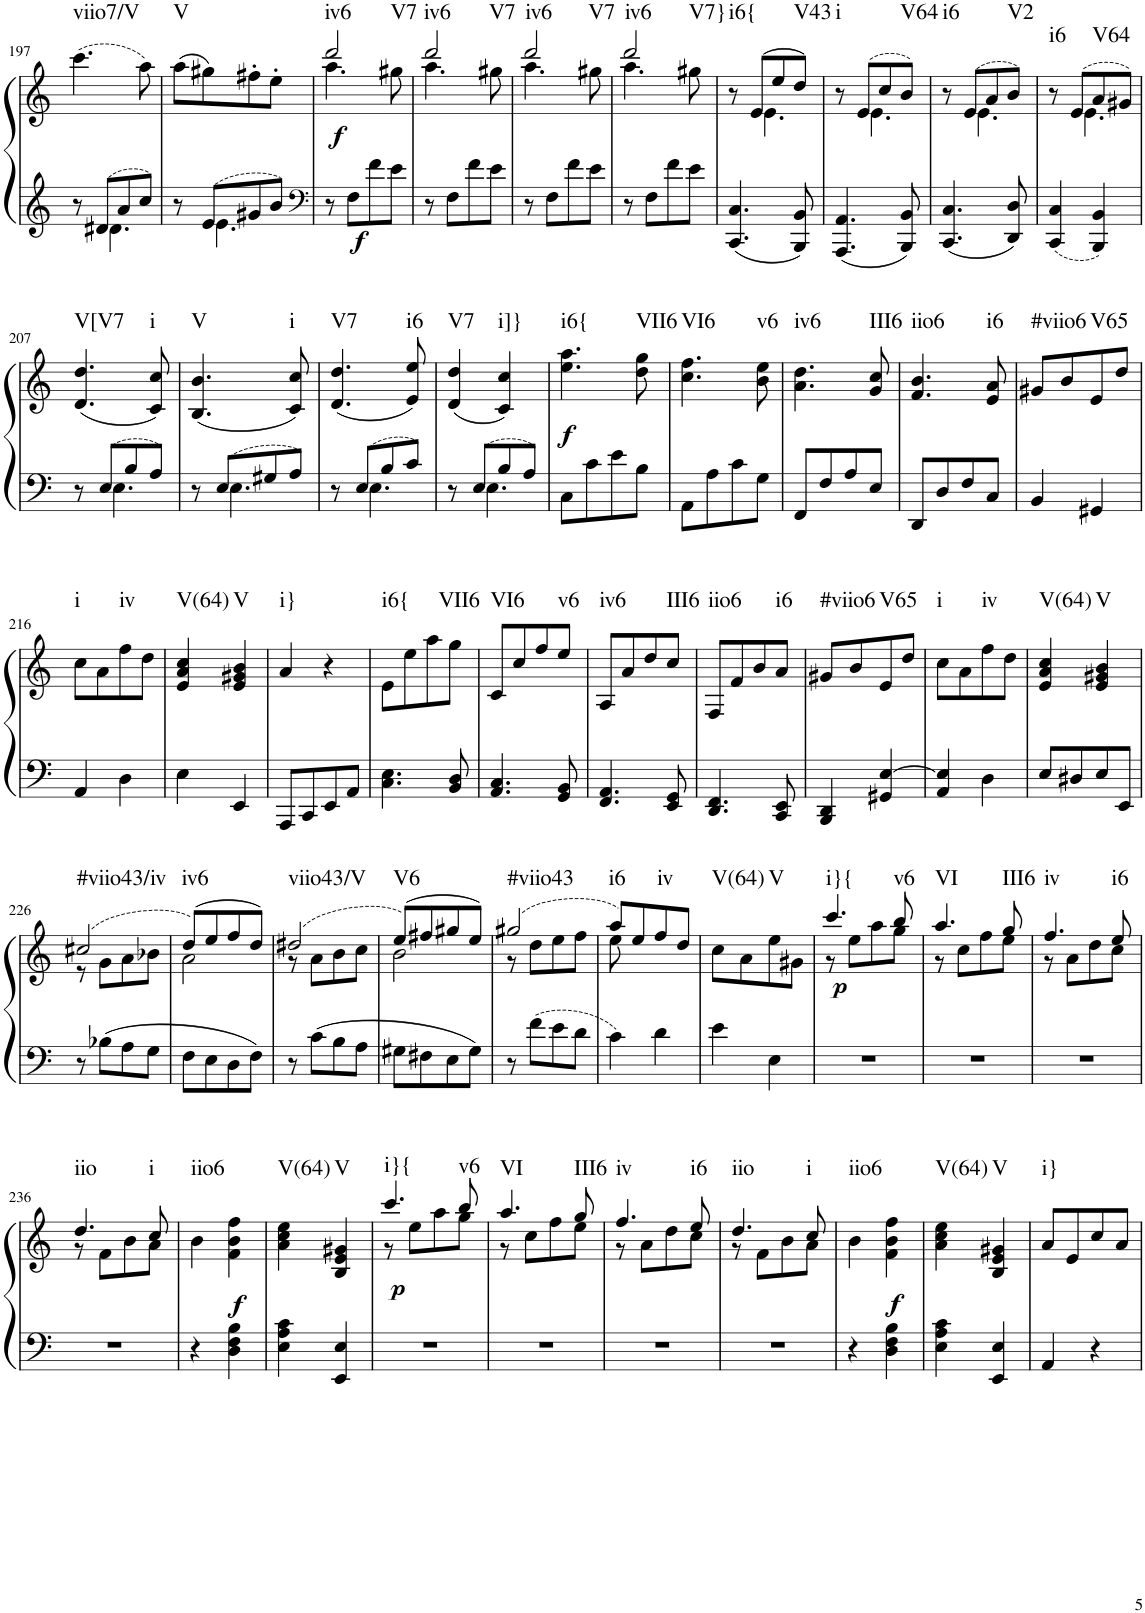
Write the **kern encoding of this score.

**kern	**kern	**dynam	**harte
*part1	*part1	*part1	*part1
*staff2	*staff1	*staff1/2	*
*I"Piano	*	*	*
*I'Pno.	*	*	*
!!LO:PB:g=z
*clefG2	*clefG2	*	*
*k[]	*k[]	*	*
*M2/4	*M2/4	*	*
=197	=197	=197	=197
*^	*	*	*
!	!	!	!	!LO:H:kt=viio7/V
8r	8ryy	(4.ccc\	.	N
8d#X/L	4.d#\	.	.	.
8a/	.	.	.	.
8cc/J	.	8aa\)	.	.
=198	=198	=198	=198	=198
!	!	!	!	!LO:H:kt=V
8r	8ryy	(8aa\L	.	N
8e/L	4.e\	8gg#X\)	.	.
8g#X/	.	8ff#X'\	.	.
8b/J	.	8ee'\J	.	.
*v	*v	*	*	*
=199	=199	=199	=199
*clefF4	*	*	*
*	*^	*	*
!	!	!	!LO:DY:b	!LO:H:n=1:kt=iv6
!	!	!	!	!LO:H:n=2:kt=V7
8r	2ddd/	4.aa\	f	N N
!	!	!	!LO:DY:b=2	!
8F\L	.	.	f	.
8f\	.	.	.	.
8e\J	.	8gg#X\	.	.
=200	=200	=200	=200	=200
!	!	!	!	!LO:H:n=1:kt=iv6
!	!	!	!	!LO:H:n=2:kt=V7
8r	2ddd/	4.aa\	.	N N
8F\L	.	.	.	.
8f\	.	.	.	.
8e\J	.	8gg#X\	.	.
=201	=201	=201	=201	=201
!	!	!	!	!LO:H:n=1:kt=iv6
!	!	!	!	!LO:H:n=2:kt=V7
8r	2ddd/	4.aa\	.	N N
8F\L	.	.	.	.
8f\	.	.	.	.
8e\J	.	8gg#X\	.	.
=202	=202	=202	=202	=202
!	!	!	!	!LO:H:n=1:kt=iv6
!	!	!	!	!LO:H:n=2:kt=V7}
8r	2ddd/	4.aa\	.	N N
8F\L	.	.	.	.
8f\	.	.	.	.
8e\J	.	8gg#X\	.	.
=203	=203	=203	=203	=203
!	!	!	!	!LO:H:kt=i6{
4.CC/ 4.C/	8r	8ryy	.	N
.	(8e/L	4.e\	.	.
.	8ee/	.	.	.
!	!	!	!	!LO:H:kt=V43
8BBB/ 8BB/	8dd/J)	.	.	N
=204	=204	=204	=204	=204
!	!	!	!	!LO:H:kt=i
4.AAA/ 4.AA/	8r	8ryy	.	N
.	(8e/L	4.e\	.	.
.	8cc/	.	.	.
!	!	!	!	!LO:H:kt=V64
8BBB/ 8BB/	8b/J)	.	.	N
=205	=205	=205	=205	=205
!	!	!	!	!LO:H:kt=i6
4.CC/ 4.C/	8r	8ryy	.	N
.	(8e/L	4.e\	.	.
.	8a/	.	.	.
!	!	!	!	!LO:H:kt=V2
8DD/ 8D/	8b/J)	.	.	N
=206	=206	=206	=206	=206
!	!	!	!	!LO:H:kt=i6
4CC/ 4C/	8r	8ryy	.	N
.	(8e/L	4.e\	.	.
!	!	!	!	!LO:H:kt=V64
4BBB/ 4BB/	8a/	.	.	N
.	8g#X/J)	.	.	.
*	*v	*v	*	*
!!LO:LB:g=z
=207	=207	=207	=207
*^	*	*	*
!	!	!	!	!LO:H:kt=V[V7
8r	8ryy	(4.d/ 4.dd/	.	N
8E/L	4.E\	.	.	.
8B/	.	.	.	.
!	!	!	!	!LO:H:kt=i
8A/J	.	8c/ 8cc/)	.	N
=208	=208	=208	=208	=208
!	!	!	!	!LO:H:kt=V
8r	8ryy	(4.B/ 4.b/	.	N
8E/L	4.E\	.	.	.
8G#X/	.	.	.	.
!	!	!	!	!LO:H:kt=i
8A/J	.	8c/ 8cc/)	.	N
=209	=209	=209	=209	=209
!	!	!	!	!LO:H:kt=V7
8r	8ryy	(4.d/ 4.dd/	.	N
8E/L	4.E\	.	.	.
8B/	.	.	.	.
!	!	!	!	!LO:H:kt=i6
8c/J	.	8e/ 8ee/)	.	N
=210	=210	=210	=210	=210
!	!	!	!	!LO:H:kt=V7
8r	8ryy	(4d/ 4dd/	.	N
8E/L	4.E\	.	.	.
!	!	!	!	!LO:H:kt=i]}
8B/	.	4c/ 4cc/)	.	N
8A/J	.	.	.	.
*v	*v	*	*	*
=211	=211	=211	=211
!	!	!LO:DY:b	!LO:H:kt=i6{
8C\L	4.ee\ 4.aa\	f	N
8c\	.	.	.
8e\	.	.	.
!	!	!	!LO:H:kt=VII6
8B\J	8dd\ 8gg\	.	N
=212	=212	=212	=212
!	!	!	!LO:H:kt=VI6
8AA\L	4.cc\ 4.ff\	.	N
8A\	.	.	.
8c\	.	.	.
!	!	!	!LO:H:kt=v6
8G\J	8b\ 8ee\	.	N
=213	=213	=213	=213
!	!	!	!LO:H:kt=iv6
8FF/L	4.a\ 4.dd\	.	N
8F/	.	.	.
8A/	.	.	.
!	!	!	!LO:H:kt=III6
8E/J	8g/ 8cc/	.	N
=214	=214	=214	=214
!	!	!	!LO:H:kt=iio6
8DD/L	4.f/ 4.b/	.	N
8D/	.	.	.
8F/	.	.	.
!	!	!	!LO:H:kt=i6
8C/J	8e/ 8a/	.	N
=215	=215	=215	=215
!	!	!	!LO:H:kt=#viio6
4BB/	8g#X/L	.	N
.	8b/	.	.
!	!	!	!LO:H:kt=V65
4GG#X/	8e/	.	N
.	8dd/J	.	.
!!LO:LB:g=z
=216	=216	=216	=216
!	!	!	!LO:H:kt=i
4AA/	8cc\L	.	N
.	8a\	.	.
!	!	!	!LO:H:kt=iv
4D\	8ff\	.	N
.	8dd\J	.	.
=217	=217	=217	=217
!	!	!	!LO:H:kt=V(64)
4E\	4e/ 4a/ 4cc/	.	N
!	!	!	!LO:H:kt=V
4EE/	4e/ 4g#X/ 4b/	.	N
=218	=218	=218	=218
!	!	!	!LO:H:kt=i}
8AAA/L	4a/	.	N
8CC/	.	.	.
8EE/	4r	.	.
8AA/J	.	.	.
=219	=219	=219	=219
!	!	!	!LO:H:kt=i6{
4.C\ 4.E\	8e\L	.	N
.	8ee\	.	.
.	8aa\	.	.
!	!	!	!LO:H:kt=VII6
8BB/ 8D/	8gg\J	.	N
=220	=220	=220	=220
!	!	!	!LO:H:kt=VI6
4.AA/ 4.C/	8c/L	.	N
.	8cc/	.	.
.	8ff/	.	.
!	!	!	!LO:H:kt=v6
8GG/ 8BB/	8ee/J	.	N
=221	=221	=221	=221
!	!	!	!LO:H:kt=iv6
4.FF/ 4.AA/	8A/L	.	N
.	8a/	.	.
.	8dd/	.	.
!	!	!	!LO:H:kt=III6
8EE/ 8GG/	8cc/J	.	N
=222	=222	=222	=222
!	!	!	!LO:H:kt=iio6
4.DD/ 4.FF/	8F/L	.	N
.	8f/	.	.
.	8b/	.	.
!	!	!	!LO:H:kt=i6
8CC/ 8EE/	8a/J	.	N
=223	=223	=223	=223
!	!	!	!LO:H:kt=#viio6
4BBB/ 4DD/	8g#X/L	.	N
.	8b/	.	.
!	!	!	!LO:H:kt=V65
4GG#X/ [4E/	8e/	.	N
.	8dd/J	.	.
=224	=224	=224	=224
!	!	!	!LO:H:kt=i
4AA/ 4E/]	8cc\L	.	N
.	8a\	.	.
!	!	!	!LO:H:kt=iv
4D\	8ff\	.	N
.	8dd\J	.	.
=225	=225	=225	=225
!	!	!	!LO:H:kt=V(64)
8E/L	4e/ 4a/ 4cc/	.	N
8D#X/	.	.	.
!	!	!	!LO:H:kt=V
8E/	4e/ 4g#X/ 4b/	.	N
8EE/J	.	.	.
!!LO:LB:g=z
=226	=226	=226	=226
*	*^	*	*
!	!	!	!	!LO:H:kt=#viio43/iv
8r	(2cc#X/	8r	.	N
8B-X\L	.	8g\L	.	.
8A\	.	8a\	.	.
8G\J	.	8b-X\J	.	.
=227	=227	=227	=227	=227
!	!	!	!	!LO:H:kt=iv6
8F\L	(8dd/L)	2a\	.	N
8E\	8ee/	.	.	.
8D\	8ff/	.	.	.
8F\J	8dd/J)	.	.	.
=228	=228	=228	=228	=228
!	!	!	!	!LO:H:kt=viio43/V
8r	(2dd#X/	8r	.	N
8c\L	.	8a\L	.	.
8B\	.	8b\	.	.
8A\J	.	8cc\J	.	.
=229	=229	=229	=229	=229
!	!	!	!	!LO:H:kt=V6
8G#X\L	(8ee/L)	2b\	.	N
8F#X\	8ff#X/	.	.	.
8E\	8gg#X/	.	.	.
8G#\J	8ee/J)	.	.	.
=230	=230	=230	=230	=230
!	!	!	!	!LO:H:kt=#viio43
8r	(2gg#X/	8r	.	N
8f\L	.	8dd\L	.	.
8e\	.	8ee\	.	.
8d\J	.	8ff\J	.	.
=231	=231	=231	=231	=231
!	!	!	!	!LO:H:kt=i6
4c\	8aa/L)	8ee\	.	N
.	8ee/	8ryy	.	.
!	!	!	!	!LO:H:kt=iv
4d\	8ff/	4ryy	.	N
.	8dd/J	.	.	.
*	*v	*v	*	*
=232	=232	=232	=232
!	!	!	!LO:H:kt=V(64)
4e\	8cc\L	.	N
.	8a\	.	.
!	!	!	!LO:H:kt=V
4E\	8ee\	.	N
.	8g#X\J	.	.
=233	=233	=233	=233
*	*^	*	*
!	!	!	!LO:DY:b	!LO:H:kt=i}{
2r	4.ccc/	8r	p	N
.	.	8ee\L	.	.
.	.	8aa\	.	.
!	!	!	!	!LO:H:kt=v6
.	8bb/	8gg\J	.	N
=234	=234	=234	=234	=234
!	!	!	!	!LO:H:kt=VI
2r	4.aa/	8r	.	N
.	.	8cc\L	.	.
.	.	8ff\	.	.
!	!	!	!	!LO:H:kt=III6
.	8gg/	8ee\J	.	N
=235	=235	=235	=235	=235
!	!	!	!	!LO:H:kt=iv
2r	4.ff/	8r	.	N
.	.	8a\L	.	.
.	.	8dd\	.	.
!	!	!	!	!LO:H:kt=i6
.	8ee/	8cc\J	.	N
!!LO:LB:g=z	!!
=236	=236	=236	=236	=236
!	!	!	!	!LO:H:kt=iio
2r	4.dd/	8r	.	N
.	.	8f\L	.	.
.	.	8b\	.	.
!	!	!	!	!LO:H:kt=i
.	8cc/	8a\J	.	N
=237	=237	=237	=237	=237
!	!	!	!	!LO:H:kt=iio6
*	*v	*v	*	*
4r	4b\	.	N
!	!	!LO:DY:a=2	!
4D\ 4F\ 4B\	4f\ 4b\ 4ff\	f	.
=238	=238	=238	=238
!	!	!	!LO:H:kt=V(64)
4E\ 4A\ 4c\	4a\ 4cc\ 4ee\	.	N
!	!	!	!LO:H:kt=V
4EE/ 4E/	4B/ 4e/ 4g#X/	.	N
=239	=239	=239	=239
*	*^	*	*
!	!	!	!LO:DY:b	!LO:H:kt=i}{
2r	4.ccc/	8r	p	N
.	.	8ee\L	.	.
.	.	8aa\	.	.
!	!	!	!	!LO:H:kt=v6
.	8bb/	8gg\J	.	N
=240	=240	=240	=240	=240
!	!	!	!	!LO:H:kt=VI
2r	4.aa/	8r	.	N
.	.	8cc\L	.	.
.	.	8ff\	.	.
!	!	!	!	!LO:H:kt=III6
.	8gg/	8ee\J	.	N
=241	=241	=241	=241	=241
!	!	!	!	!LO:H:kt=iv
2r	4.ff/	8r	.	N
.	.	8a\L	.	.
.	.	8dd\	.	.
!	!	!	!	!LO:H:kt=i6
.	8ee/	8cc\J	.	N
=242	=242	=242	=242	=242
!	!	!	!	!LO:H:kt=iio
2r	4.dd/	8r	.	N
.	.	8f\L	.	.
.	.	8b\	.	.
!	!	!	!	!LO:H:kt=i
.	8cc/	8a\J	.	N
=243	=243	=243	=243	=243
!	!	!	!	!LO:H:kt=iio6
*	*v	*v	*	*
4r	4b\	.	N
!	!	!LO:DY:a=2	!
4D\ 4F\ 4B\	4f\ 4b\ 4ff\	f	.
=244	=244	=244	=244
!	!	!	!LO:H:kt=V(64)
4E\ 4A\ 4c\	4a\ 4cc\ 4ee\	.	N
!	!	!	!LO:H:kt=V
4EE/ 4E/	4B/ 4e/ 4g#X/	.	N
=245	=245	=245	=245
!	!	!	!LO:H:kt=i}
4AA/	8a/L	.	N
.	8e/	.	.
4r	8cc/	.	.
.	8a/J	.	.
=	=	=	=
*-	*-	*-	*-
